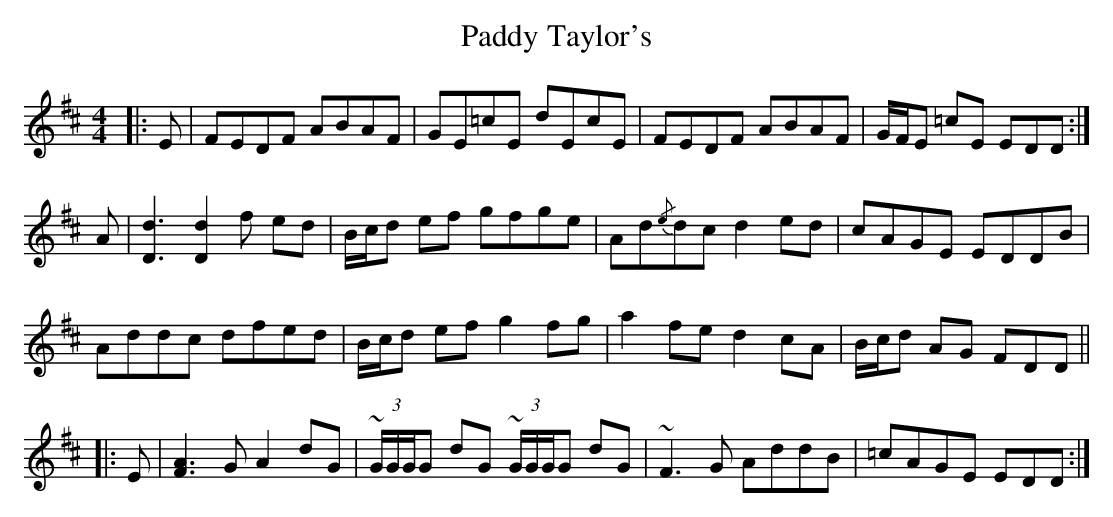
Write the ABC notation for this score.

X:1
T: Paddy Taylor's
M: 4/4
L: 1/8
K: Dmaj
|:E|FEDF ABAF|GE=cE dEcE|FEDF ABAF|G/F/E =cE EDD:|
A|[d3D3][D2 d2] f ed|B/c/d ef gfge|Ad{/e}dc d2 ed|cAGE EDDB|
Addc dfed|B/c/d ef g2 fg|a2 fe d2 cA|B/c/d AG FDD||
|:E|[A3F3] G A2dG|~(3G/G/G/G dG ~(3G/G/G/G dG|~F3 G AddB|=cAGE EDD:|
